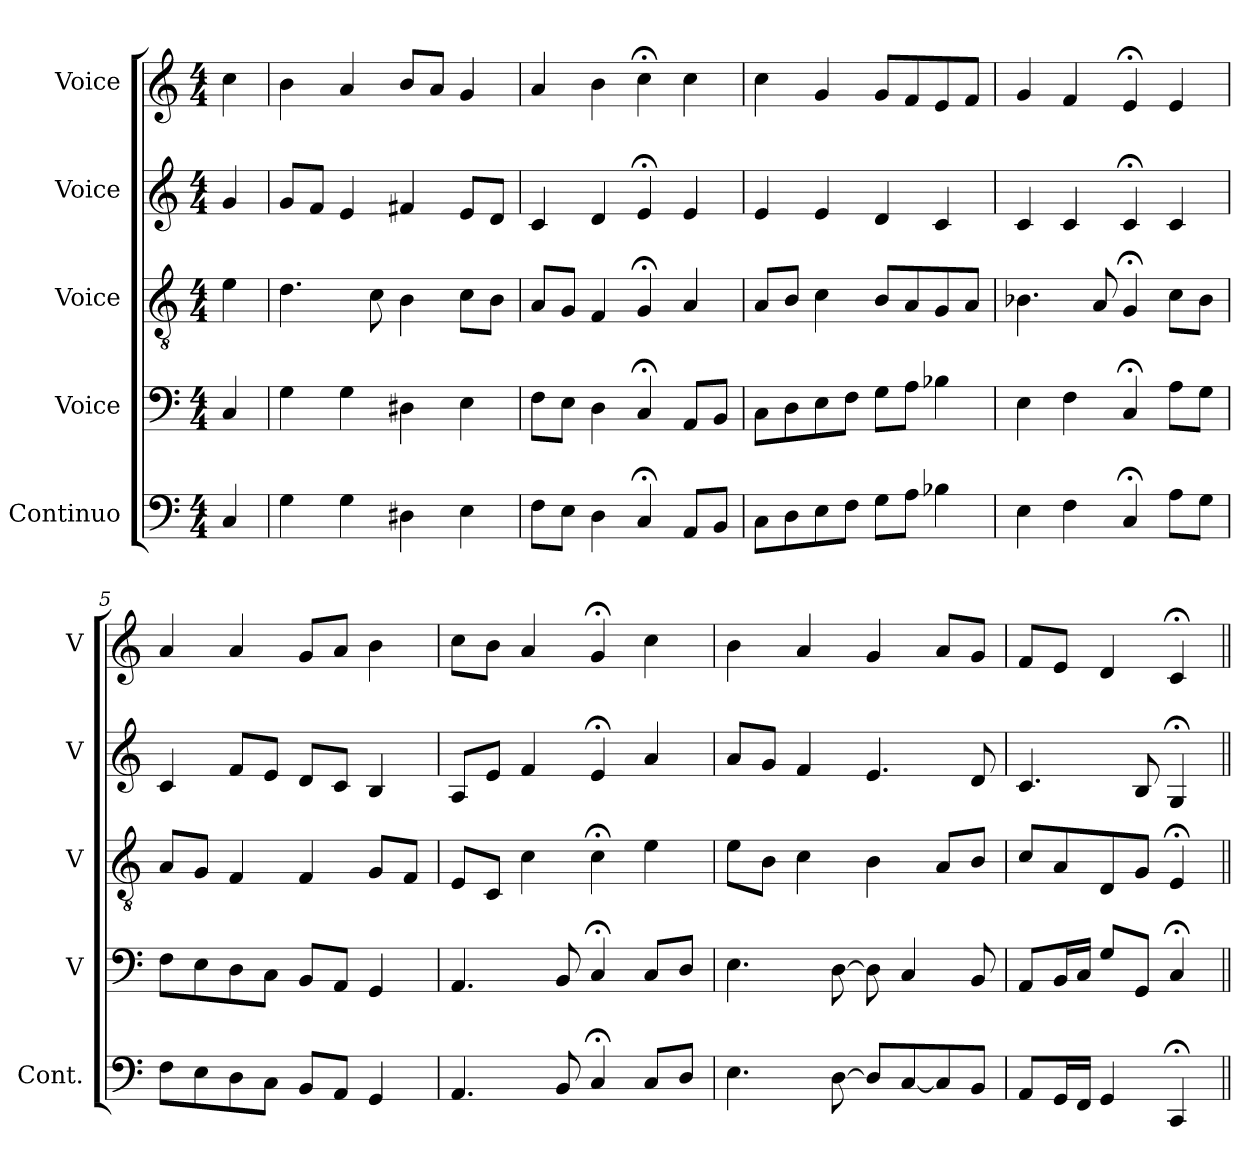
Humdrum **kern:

**kern	**kern	**kern	**kern	**kern
*part5	*part4	*part3	*part2	*part1
*staff5	*staff4	*staff3	*staff2	*staff1
*I"Continuo	*I"Voice	*I"Voice	*I"Voice	*I"Voice
*I'Cont.	*I'V	*I'V	*I'V	*I'V
*clefF4	*clefF4	*clefGv2	*clefG2	*clefG2
*ITrd7c12	*	*	*	*
*k[]	*k[]	*k[]	*k[]	*k[]
*M4/4	*M4/4	*M4/4	*M4/4	*M4/4
=	=	=	=	=
4CC/	4C/	4e\	4g/	4cc\
=1	=1	=1	=1	=1
4GG\	4G\	4.d\	8g/L	4b\
.	.	.	8f/J	.
4GG\	4G\	.	4e/	4a/
.	.	8c\	.	.
4DD#X\	4D#X\	4B\	4f#X/	8b/L
.	.	.	.	8a/J
4EE\	4E\	8c\L	8e/L	4g/
.	.	8B\J	8d/J	.
=2	=2	=2	=2	=2
8FF\L	8F\L	8A/L	4c/	4a/
8EE\J	8E\J	8G/J	.	.
4DD\	4D\	4F/	4d/	4b\
4CC;</	4C;</	4G;</	4e;</	4cc;<\
8AAA/L	8AA/L	4A/	4e/	4cc\
8BBB/J	8BB/J	.	.	.
=3	=3	=3	=3	=3
8CC\L	8C\L	8A/L	4e/	4cc\
8DD\	8D\	8B/J	.	.
8EE\	8E\	4c\	4e/	4g/
8FF\J	8F\J	.	.	.
8GG\L	8G\L	8B/L	4d/	8g/L
8AA\J	8A\J	8A/	.	8f/
4BB-X\	4B-X\	8G/	4c/	8e/
.	.	8A/J	.	8f/J
=4	=4	=4	=4	=4
4EE\	4E\	4.B-X\	4c/	4g/
4FF\	4F\	.	4c/	4f/
.	.	8A/	.	.
4CC;</	4C;</	4G;</	4c;</	4e;</
8AA\L	8A\L	8c\L	4c/	4e/
8GG\J	8G\J	8B-\J	.	.
!!LO:LB:g=z
=5	=5	=5	=5	=5
8FF\L	8F\L	8A/L	4c/	4a/
8EE\	8E\	8G/J	.	.
8DD\	8D\	4F/	8f/L	4a/
8CC\J	8C\J	.	8e/J	.
8BBB/L	8BB/L	4F/	8d/L	8g/L
8AAA/J	8AA/J	.	8c/J	8a/J
4GGG/	4GG/	8G/L	4B/	4b\
.	.	8F/J	.	.
=6	=6	=6	=6	=6
4.AAA/	4.AA/	8E/L	8A/L	8cc\L
.	.	8C/J	8e/J	8b\J
.	.	4c\	4f/	4a/
8BBB/	8BB/	.	.	.
4CC;</	4C;</	4c;<\	4e;</	4g;</
8CC/L	8C/L	4e\	4a/	4cc\
8DD/J	8D/J	.	.	.
=7	=7	=7	=7	=7
4.EE\	4.E\	8e\L	8a/L	4b\
.	.	8B\J	8g/J	.
.	.	4c\	4f/	4a/
[8DD\	[8D\	.	.	.
8DD/L]	8D\]	4B\	4.e/	4g/
[8CC/	4C/	.	.	.
8CC/]	.	8A/L	.	8a/L
8BBB/J	8BB/	8B/J	8d/	8g/J
=8	=8	=8	=8	=8
8AAA/L	8AA/L	8c/L	4.c/	8f/L
16GGG/L	16BB/L	8A/	.	8e/J
16FFF/JJ	16C/JJ	.	.	.
4GGG/	8G/L	8D/	.	4d/
.	8GG/J	8G/J	8B/	.
4CCC;</	4C;</	4E;</	4G;</	4c;</
=||	=||	=||	=||	=||
*-	*-	*-	*-	*-
